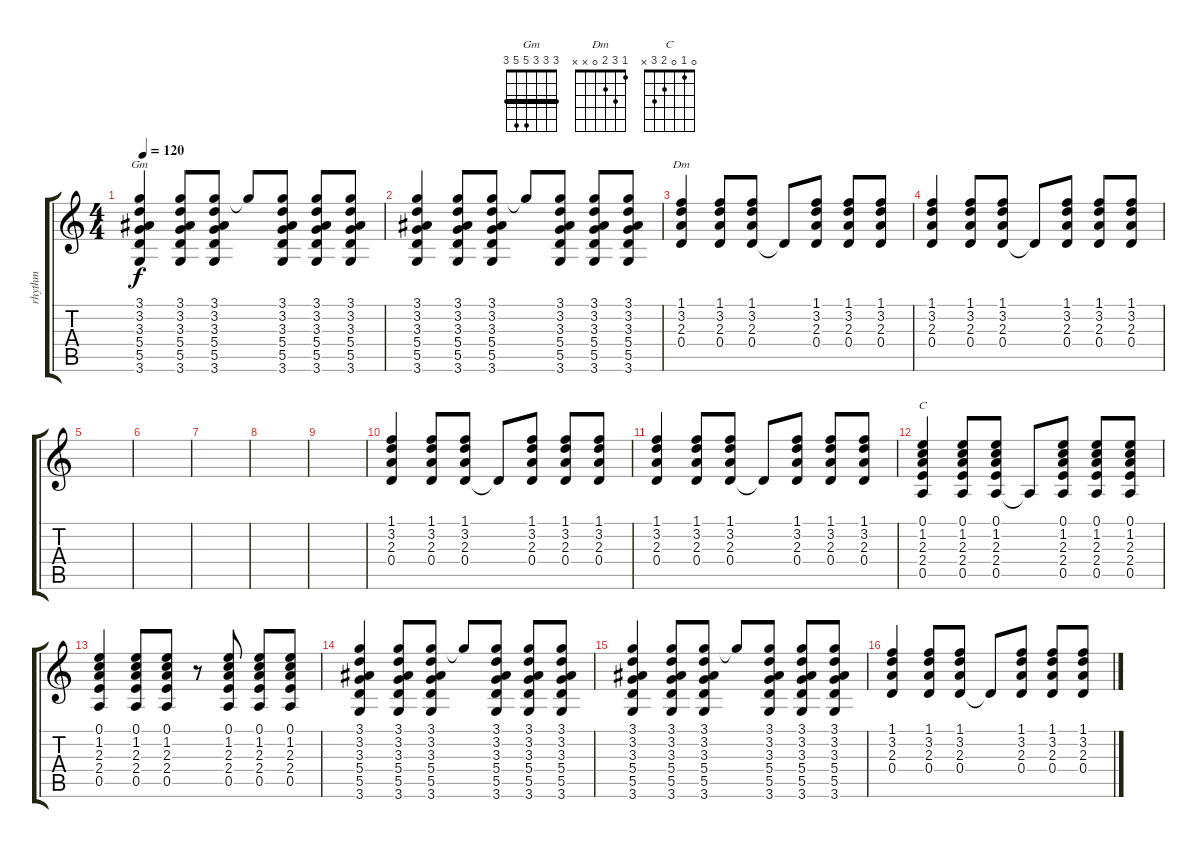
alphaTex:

\track ("rhythm" "rhythm") {instrument acousticguitarsteel}
\staff {score tabs}
\tuning (E4 B3 G3 D3 A2 E2) {hide}
\chord ("Gm" 3 3 3 5 5 3) {barre 3}
\chord ("Dm" 1 3 2 0 x x)
\chord ("C" 0 1 0 2 3 x)
\ts (4 4)
\tempo 120
\clef g2
\ks c
(3.1 3.2 3.3 5.4 5.5 3.6).4{ch "Gm" dy f} (3.1 3.2 3.3 5.4 5.5 3.6).8 (3.1 3.2 3.3 5.4 5.5 3.6).8 3.1{t}.8 (3.1 3.2 3.3 5.4 5.5 3.6).8 (3.1 3.2 3.3 5.4 5.5 3.6).8 (3.1 3.2 3.3 5.4 5.5 3.6).8 |
(3.1 3.2 3.3 5.4 5.5 3.6).4 (3.1 3.2 3.3 5.4 5.5 3.6).8 (3.1 3.2 3.3 5.4 5.5 3.6).8 3.1{t}.8 (3.1 3.2 3.3 5.4 5.5 3.6).8 (3.1 3.2 3.3 5.4 5.5 3.6).8 (3.1 3.2 3.3 5.4 5.5 3.6).8 |
(1.1 3.2 2.3 0.4).4{ch "Dm"} (1.1 3.2 2.3 0.4).8 (1.1 3.2 2.3 0.4).8 0.4{t}.8 (1.1 3.2 2.3 0.4).8 (1.1 3.2 2.3 0.4).8 (1.1 3.2 2.3 0.4).8 |
(1.1 3.2 2.3 0.4).4 (1.1 3.2 2.3 0.4).8 (1.1 3.2 2.3 0.4).8 0.4{t}.8 (1.1 3.2 2.3 0.4).8 (1.1 3.2 2.3 0.4).8 (1.1 3.2 2.3 0.4).8 |
|
|
|
|
|
(1.1 3.2 2.3 0.4).4 (1.1 3.2 2.3 0.4).8 (1.1 3.2 2.3 0.4).8 0.4{t}.8 (1.1 3.2 2.3 0.4).8 (1.1 3.2 2.3 0.4).8 (1.1 3.2 2.3 0.4).8 |
(1.1 3.2 2.3 0.4).4 (1.1 3.2 2.3 0.4).8 (1.1 3.2 2.3 0.4).8 0.4{t}.8 (1.1 3.2 2.3 0.4).8 (1.1 3.2 2.3 0.4).8 (1.1 3.2 2.3 0.4).8 |
(0.1 1.2 2.3 2.4 0.5).4{ch "C"} (0.1 1.2 2.3 2.4 0.5).8 (0.1 1.2 2.3 2.4 0.5).8 0.5{t}.8 (0.1 1.2 2.3 2.4 0.5).8 (0.1 1.2 2.3 2.4 0.5).8 (0.1 1.2 2.3 2.4 0.5).8 |
(0.1 1.2 2.3 2.4 0.5).4 (0.1 1.2 2.3 2.4 0.5).8 (0.1 1.2 2.3 2.4 0.5).8 r.8 (0.1 1.2 2.3 2.4 0.5).8 (0.1 1.2 2.3 2.4 0.5).8 (0.1 1.2 2.3 2.4 0.5).8 |
(3.1 3.2 3.3 5.4 5.5 3.6).4 (3.1 3.2 3.3 5.4 5.5 3.6).8 (3.1 3.2 3.3 5.4 5.5 3.6).8 3.1{t}.8 (3.1 3.2 3.3 5.4 5.5 3.6).8 (3.1 3.2 3.3 5.4 5.5 3.6).8 (3.1 3.2 3.3 5.4 5.5 3.6).8 |
(3.1 3.2 3.3 5.4 5.5 3.6).4 (3.1 3.2 3.3 5.4 5.5 3.6).8 (3.1 3.2 3.3 5.4 5.5 3.6).8 3.1{t}.8 (3.1 3.2 3.3 5.4 5.5 3.6).8 (3.1 3.2 3.3 5.4 5.5 3.6).8 (3.1 3.2 3.3 5.4 5.5 3.6).8 |
(1.1 3.2 2.3 0.4).4 (1.1 3.2 2.3 0.4).8 (1.1 3.2 2.3 0.4).8 0.4{t}.8 (1.1 3.2 2.3 0.4).8 (1.1 3.2 2.3 0.4).8 (1.1 3.2 2.3 0.4).8
